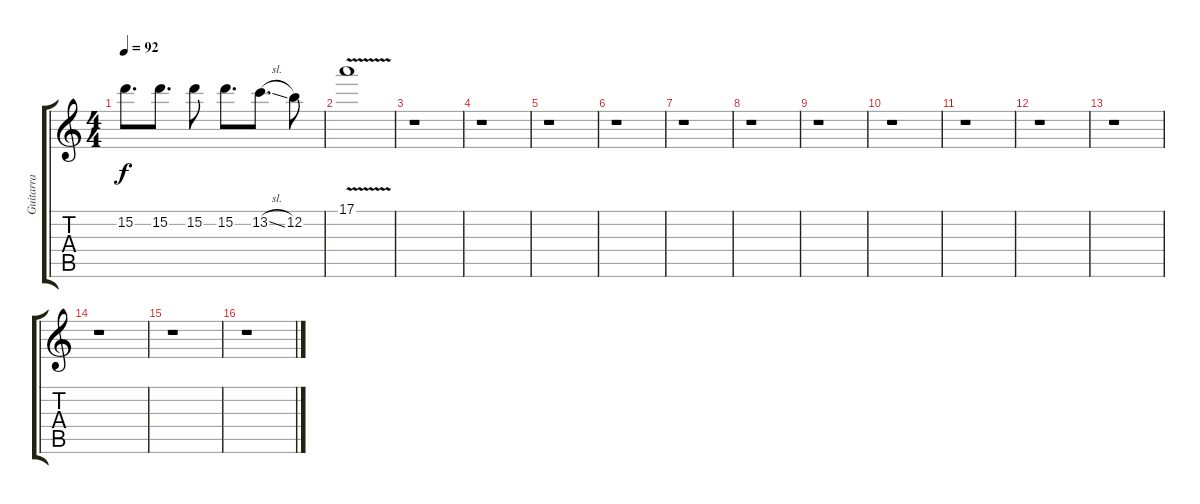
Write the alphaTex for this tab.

\track ("Guitarra" "Guitarra") {instrument overdrivenguitar}
\staff {score tabs}
\tuning (E4 B3 G3 D3 A2 E2) {hide}
\ts (4 4)
\tempo 92
\clef g2
\ks c
15.2.8{d dy f} 15.2.8{d} 15.2.8 15.2.8{d} 13.2{sl}.8{d} 12.2.8 |
17.1{v}.1 |
r.1 |
r.1 |
r.1 |
r.1 |
r.1 |
r.1 |
r.1 |
r.1 |
r.1 |
r.1 |
r.1 |
r.1 |
r.1 |
r.1
